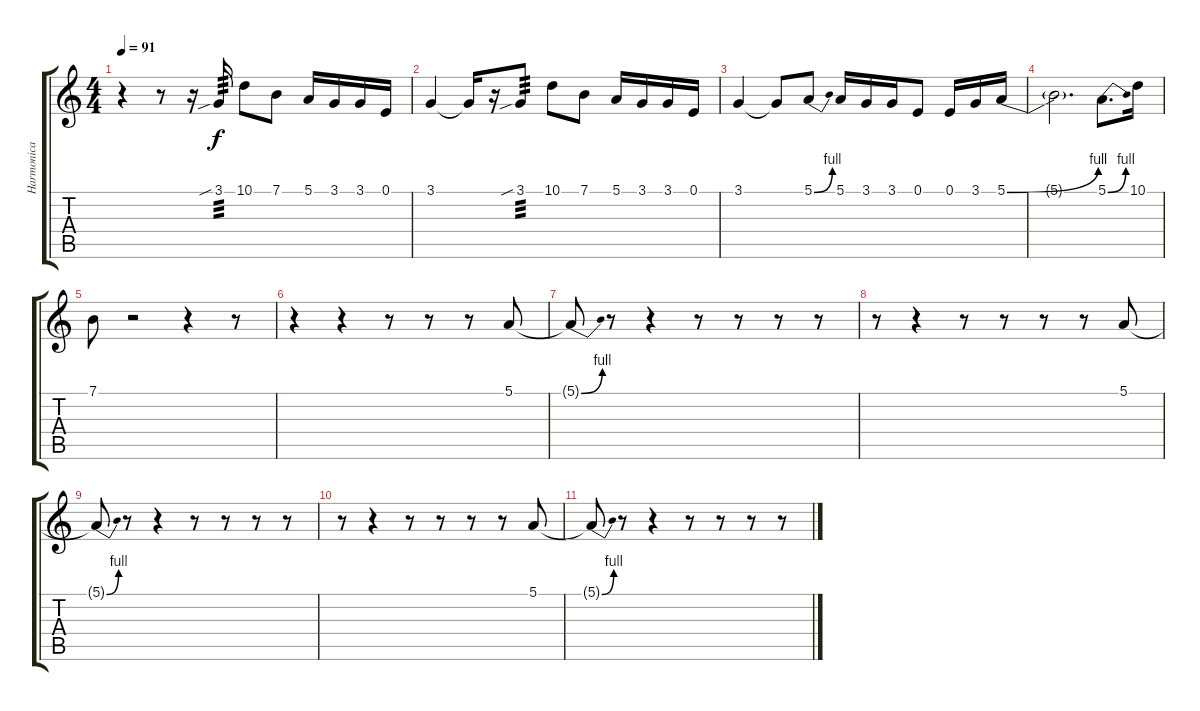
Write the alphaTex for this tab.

\track ("Harmonica" "Harmonica") {instrument harmonica}
\staff {score tabs}
\tuning (E4 B3 G3 D3 A2 E2) {hide}
\ts (4 4)
\tempo 91
\clef g2
\ks c
r.4{dy mp} r.8 r.16 3.1{sib}.16{tp 3 dy f} 10.1.8 7.1.8 5.1.16 3.1.16 3.1.16 0.1.16 |
3.1.4 3.1{t}.16 r.16 3.1{sib}.8{tp 3} 10.1.8 7.1.8 5.1.16 3.1.16 3.1.16 0.1.16 |
3.1.4 3.1{t}.8 5.1{be (bend 0 0 60 4)}.8 5.1.16 3.1.16 3.1.16 0.1.8 0.1.16 3.1.16 5.1{be (bend 0 0 60 4)}.16 |
5.1{t}.2{d} 5.1{be (bend 0 0 60 4)}.8{d} 10.1.16 |
7.1.8 r.2 r.4 r.8 |
r.4 r.4 r.8 r.8 r.8 5.1.8 |
5.1{be (bend 0 0 60 4) t}.8 r.8 r.4 r.8 r.8 r.8 r.8 |
r.8 r.4 r.8 r.8 r.8 r.8 5.1.8 |
5.1{be (bend 0 0 60 4) t}.8 r.8 r.4 r.8 r.8 r.8 r.8 |
r.8 r.4 r.8 r.8 r.8 r.8 5.1.8 |
5.1{be (bend 0 0 60 4) t}.8 r.8 r.4 r.8 r.8 r.8 r.8
